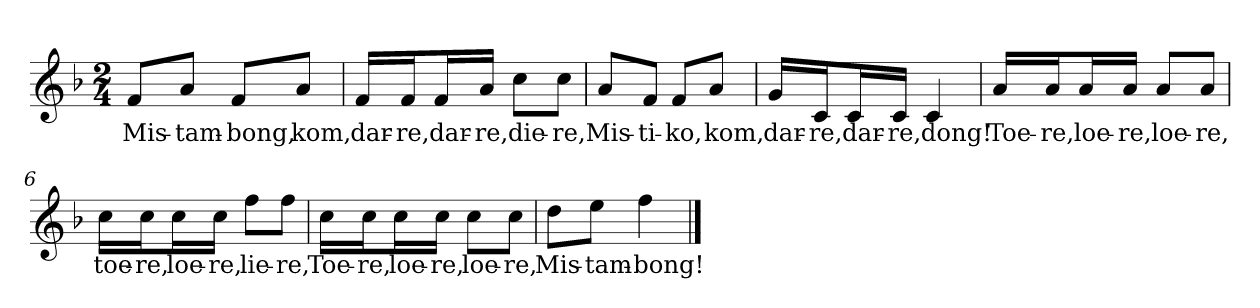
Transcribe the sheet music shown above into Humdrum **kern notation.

**kern	**text
*part1	*part1
*staff1	*staff1
*clefG2	*
*k[b-]	*
*F:	*
*M2/4	*
*MM120	*
=1	=1
8f/L	Mis-
8a/J	-tam-
8f/L	-bong,
8a/J	kom,
=2	=2
16f/LL	dar-
16f/J	-re,
16f/L	dar-
16a/JJ	-re,
8cc\L	die-
8cc\J	-re,
=3	=3
8a/L	Mis-
8f/J	-ti-
8f/L	-ko,
8a/J	kom,
=4	=4
16g/LL	dar-
16c/J	-re,
16c/L	dar-
16c/JJ	-re,
4c	dong!
=5	=5
16a/LL	Toe-
16a/J	-re,
16a/L	loe-
16a/JJ	-re,
8a/L	loe-
8a/J	-re,
=6	=6
16cc\LL	toe-
16cc\J	-re,
16cc\L	loe-
16cc\JJ	-re,
8ff\L	lie-
8ff\J	-re,
=7	=7
16cc\LL	Toe-
16cc\J	-re,
16cc\L	loe-
16cc\JJ	-re,
8cc\L	loe-
8cc\J	-re,
=8	=8
8dd\L	Mis-
8ee\J	-tam-
4ff	-bong!
==	==
*-	*-
